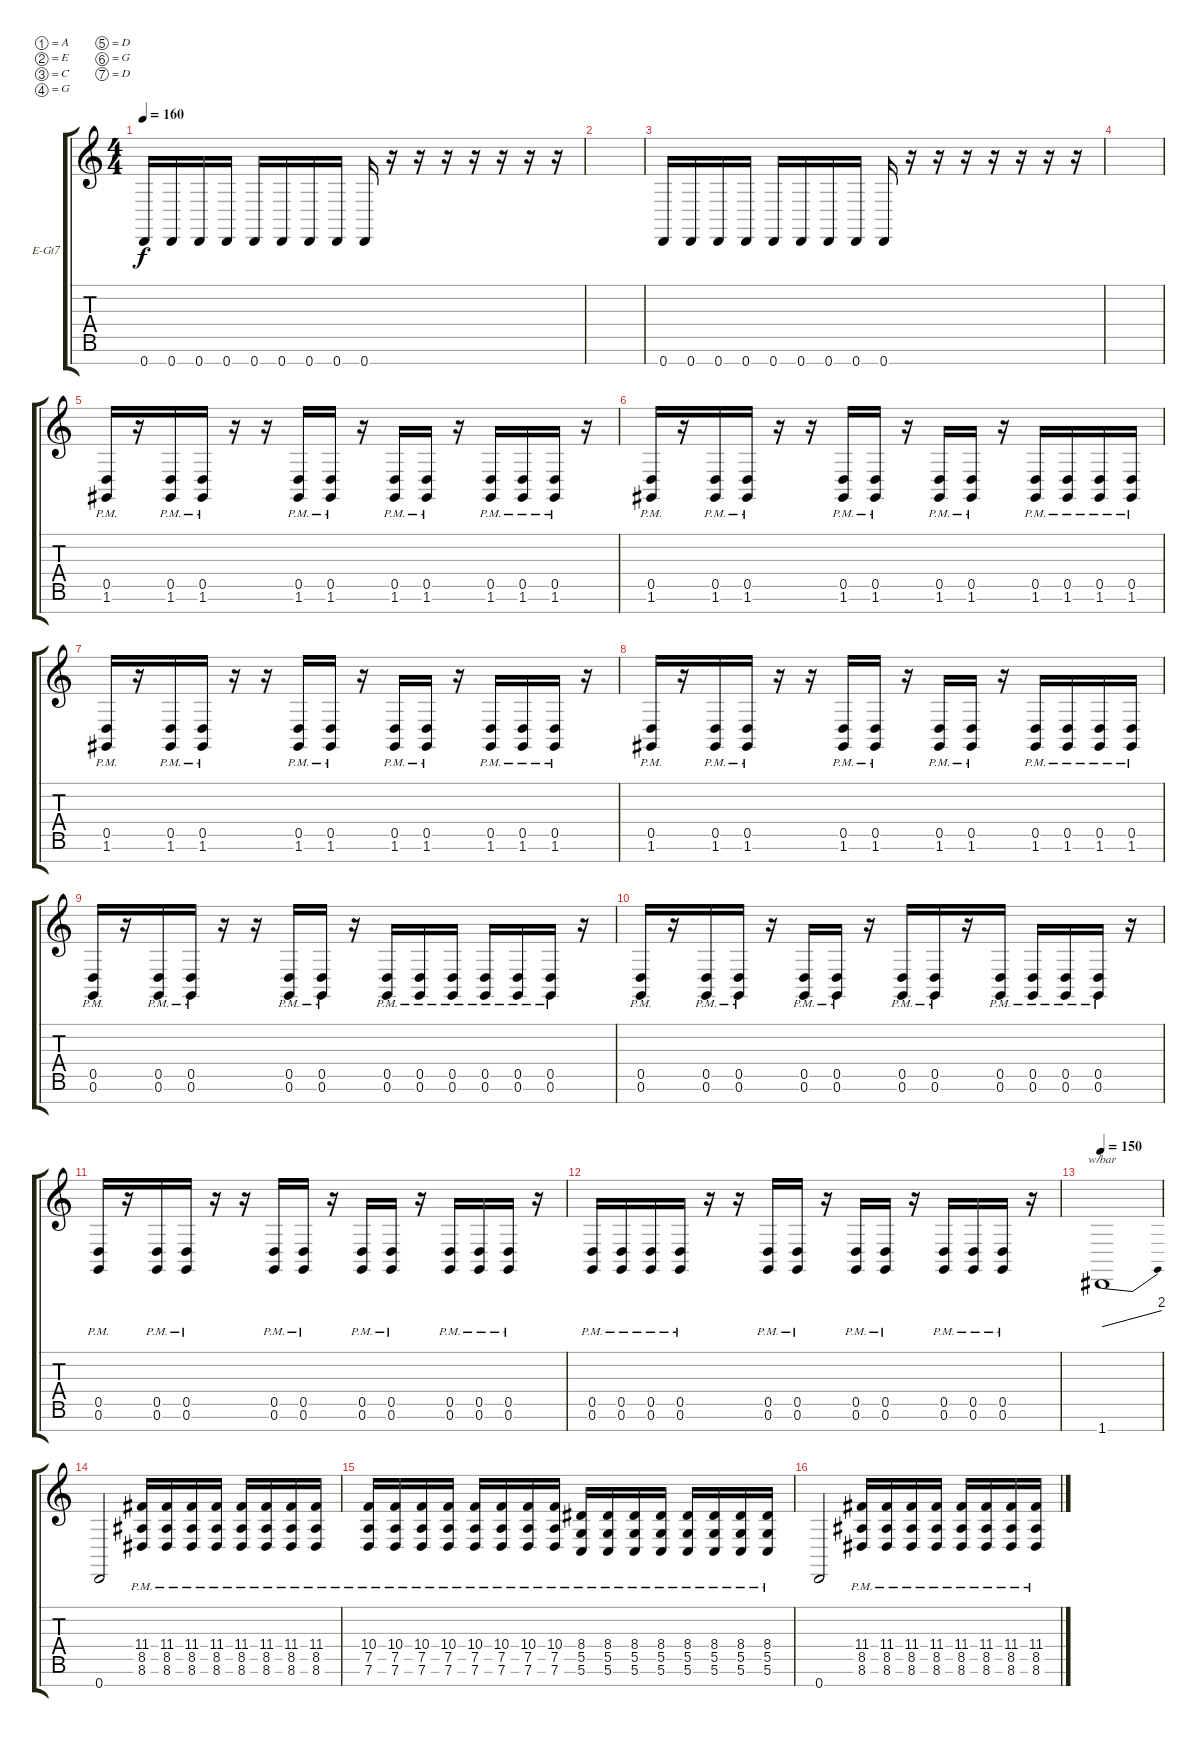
\defaultSystemsLayout 4
\bracketExtendMode groupsimilarinstruments
\firstSystemTrackNameOrientation horizontal
\otherSystemsTrackNameOrientation horizontal
\track ("Electric Guitar" "E-Gt7") {instrument distortionguitar}
\staff {score tabs}
\tuning (A3 E3 C3 G2 D2 G1 D1)
\ts (4 4)
\tempo 160
\clef g2
\ks c
0.7.16{dy f} 0.7.16 0.7.16 0.7.16 0.7.16 0.7.16 0.7.16 0.7.16 0.7.16 r.16 r.16 r.16 r.16 r.16 r.16 r.16 |
|
0.7.16 0.7.16 0.7.16 0.7.16 0.7.16 0.7.16 0.7.16 0.7.16 0.7.16 r.16 r.16 r.16 r.16 r.16 r.16 r.16 |
|
(1.6{pm} 0.5{pm}).16 r.16 (1.6{pm} 0.5{pm}).16 (1.6{pm} 0.5{pm}).16 r.16 r.16 (1.6{pm} 0.5{pm}).16 (1.6{pm} 0.5{pm}).16 r.16 (1.6{pm} 0.5{pm}).16 (1.6{pm} 0.5{pm}).16 r.16 (1.6{pm} 0.5{pm}).16 (1.6{pm} 0.5{pm}).16 (1.6{pm} 0.5{pm}).16 r.16 |
(1.6{pm} 0.5{pm}).16 r.16 (1.6{pm} 0.5{pm}).16 (1.6{pm} 0.5{pm}).16 r.16 r.16 (1.6{pm} 0.5{pm}).16 (1.6{pm} 0.5{pm}).16 r.16 (1.6{pm} 0.5{pm}).16 (1.6{pm} 0.5{pm}).16 r.16 (1.6{pm} 0.5{pm}).16 (1.6{pm} 0.5{pm}).16 (1.6{pm} 0.5{pm}).16 (0.5{pm} 1.6{pm}).16 |
(1.6{pm} 0.5{pm}).16 r.16 (1.6{pm} 0.5{pm}).16 (1.6{pm} 0.5{pm}).16 r.16 r.16 (1.6{pm} 0.5{pm}).16 (1.6{pm} 0.5{pm}).16 r.16 (1.6{pm} 0.5{pm}).16 (1.6{pm} 0.5{pm}).16 r.16 (1.6{pm} 0.5{pm}).16 (1.6{pm} 0.5{pm}).16 (1.6{pm} 0.5{pm}).16 r.16 |
(1.6{pm} 0.5{pm}).16 r.16 (1.6{pm} 0.5{pm}).16 (1.6{pm} 0.5{pm}).16 r.16 r.16 (1.6{pm} 0.5{pm}).16 (1.6{pm} 0.5{pm}).16 r.16 (1.6{pm} 0.5{pm}).16 (1.6{pm} 0.5{pm}).16 r.16 (1.6{pm} 0.5{pm}).16 (1.6{pm} 0.5{pm}).16 (1.6{pm} 0.5{pm}).16 (1.6{pm} 0.5{pm}).16 |
(0.6{pm} 0.5{pm}).16 r.16 (0.6{pm} 0.5{pm}).16 (0.6{pm} 0.5{pm}).16 r.16 r.16 (0.6{pm} 0.5{pm}).16 (0.6{pm} 0.5{pm}).16 r.16 (0.6{pm} 0.5{pm}).16 (0.6{pm} 0.5{pm}).16 (0.6{pm} 0.5{pm}).16 (0.6{pm} 0.5{pm}).16 (0.6{pm} 0.5{pm}).16 (0.6{pm} 0.5{pm}).16 r.16 |
(0.6{pm} 0.5{pm}).16 r.16 (0.6{pm} 0.5{pm}).16 (0.6{pm} 0.5{pm}).16 r.16 (0.5{pm} 0.6{pm}).16 (0.6{pm} 0.5{pm}).16 r.16 (0.5{pm} 0.6{pm}).16 (0.6{pm} 0.5{pm}).16 r.16 (0.5{pm} 0.6{pm}).16 (0.6{pm} 0.5{pm}).16 (0.6{pm} 0.5{pm}).16 (0.6{pm} 0.5{pm}).16 r.16 |
(0.6{pm} 0.5{pm}).16 r.16 (0.6{pm} 0.5{pm}).16 (0.6{pm} 0.5{pm}).16 r.16 r.16 (0.6{pm} 0.5{pm}).16 (0.6{pm} 0.5{pm}).16 r.16 (0.6{pm} 0.5{pm}).16 (0.6{pm} 0.5{pm}).16 r.16 (0.6{pm} 0.5{pm}).16 (0.6{pm} 0.5{pm}).16 (0.6{pm} 0.5{pm}).16 r.16 |
(0.6{pm} 0.5{pm}).16 (0.5{pm} 0.6{pm}).16 (0.6{pm} 0.5{pm}).16 (0.6{pm} 0.5{pm}).16 r.16 r.16 (0.6{pm} 0.5{pm}).16 (0.6{pm} 0.5{pm}).16 r.16 (0.6{pm} 0.5{pm}).16 (0.6{pm} 0.5{pm}).16 r.16 (0.6{pm} 0.5{pm}).16 (0.6{pm} 0.5{pm}).16 (0.6{pm} 0.5{pm}).16 r.16 |
\tempo 150
1.7.1{tbe (dive default 0 0 60 8)} |
0.7.2 (8.6{pm} 8.5{pm} 11.4{pm}).16 (8.6{pm} 8.5{pm} 11.4{pm}).16 (8.6{pm} 8.5{pm} 11.4{pm}).16 (8.6{pm} 8.5{pm} 11.4{pm}).16 (8.6{pm} 8.5{pm} 11.4{pm}).16 (8.6{pm} 8.5{pm} 11.4{pm}).16 (8.6{pm} 8.5{pm} 11.4{pm}).16 (8.6{pm} 8.5{pm} 11.4{pm}).16 |
(7.6{pm} 7.5{pm} 10.4{pm}).16 (7.6{pm} 7.5{pm} 10.4{pm}).16 (7.6{pm} 7.5{pm} 10.4{pm}).16 (7.6{pm} 7.5{pm} 10.4{pm}).16 (7.6{pm} 7.5{pm} 10.4{pm}).16 (7.6{pm} 7.5{pm} 10.4{pm}).16 (7.6{pm} 7.5{pm} 10.4{pm}).16 (7.6{pm} 7.5{pm} 10.4{pm}).16 (5.6{pm} 5.5{pm} 8.4{pm}).16 (5.6{pm} 5.5{pm} 8.4{pm}).16 (5.6{pm} 5.5{pm} 8.4{pm}).16 (5.6{pm} 5.5{pm} 8.4{pm}).16 (5.6{pm} 5.5{pm} 8.4{pm}).16 (5.6{pm} 5.5{pm} 8.4{pm}).16 (5.6{pm} 5.5{pm} 8.4{pm}).16 (5.6{pm} 5.5{pm} 8.4{pm}).16 |
0.7.2 (8.6{pm} 8.5{pm} 11.4{pm}).16 (8.6{pm} 8.5{pm} 11.4{pm}).16 (8.6{pm} 8.5{pm} 11.4{pm}).16 (8.6{pm} 8.5{pm} 11.4{pm}).16 (8.6{pm} 8.5{pm} 11.4{pm}).16 (8.6{pm} 8.5{pm} 11.4{pm}).16 (8.6{pm} 8.5{pm} 11.4{pm}).16 (8.6{pm} 8.5{pm} 11.4{pm}).16
